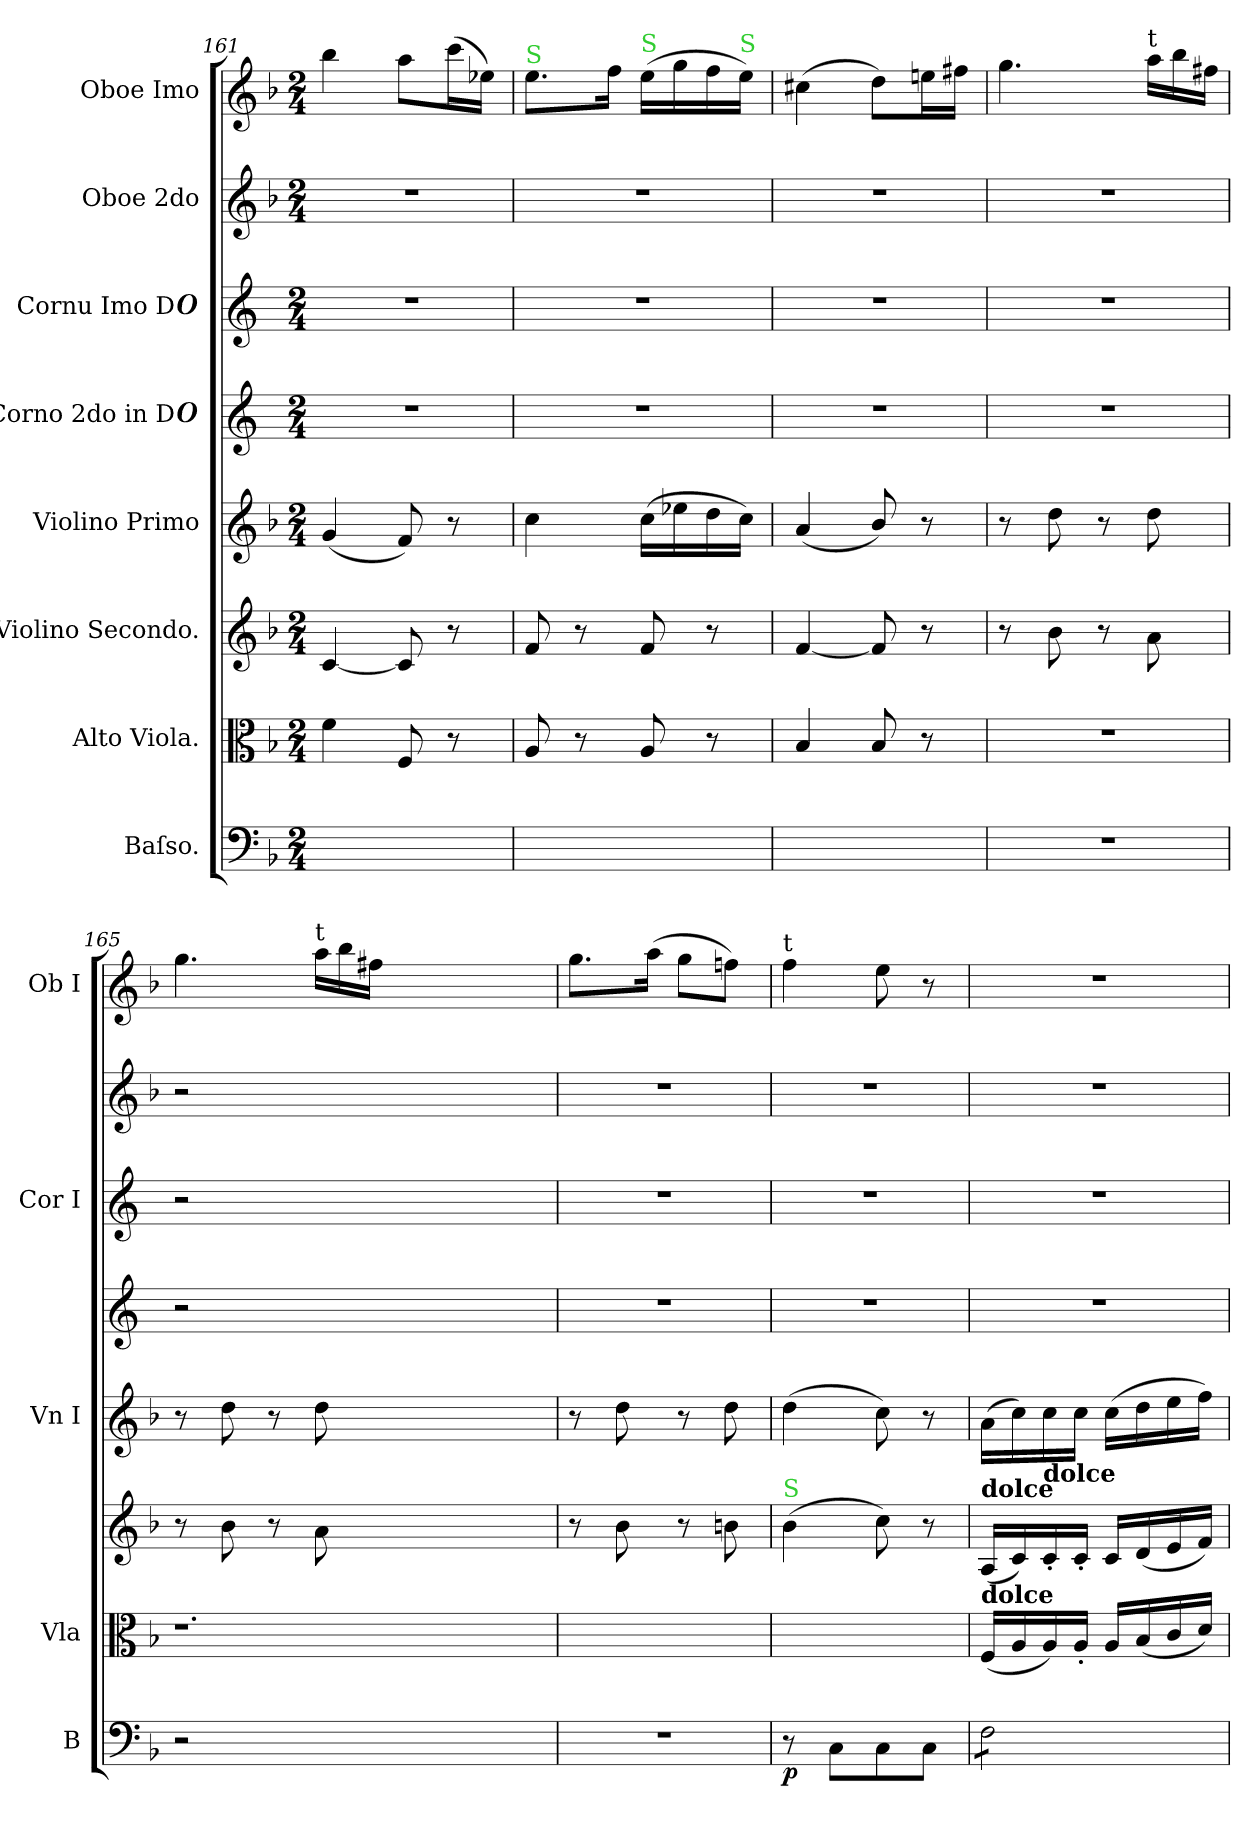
**kern	**dynam	**kern	**dynam	**kern	**kern	**kern	**kern	**kern	**kern
*part8	*part8	*part7	*part7	*part6	*part5	*part4	*part3	*part2	*part1
*staff8	*staff8	*staff7	*staff7	*staff6	*staff5	*staff4	*staff3	*staff2	*staff1
*I"Baſso.	*	*I"Alto Viola.	*	*I"Violino Secondo.	*I"Violino Primo	*I"Corno 2do in D#	*I"Cornu Imo D#	*I"Oboe 2do	*I"Oboe Imo
*I'B	*	*I'Vla	*	*	*I'Vn I	*	*I'Cor I	*	*I'Ob I
*clefF4	*	*clefC3	*	*clefG2	*clefG2	*clefG2	*clefG2	*clefG2	*clefG2
*	*	*	*	*	*	*ITrd-1c-2	*ITrd-1c-2	*	*
*k[b-]	*	*k[b-]	*	*k[b-]	*k[b-]	*k[f#c#]	*k[f#c#]	*k[b-]	*k[b-]
*F:	*	*F:	*	*F:	*F:	*	*	*F:	*F:
*M2/4	*	*M2/4	*	*M2/4	*M2/4	*M2/4	*M2/4	*M2/4	*M2/4
=161	=161	=161	=161	=161	=161	=161	=161	=161	=161
2ryy	.	4f\	.	[4c/	(4g/	2r	2r	2r	4bb-\
.	.	8F/	.	8c/]	8f/)	.	.	.	8aa\L
.	.	8r	.	8r	8r	.	.	.	(16ccc\L
.	.	.	.	.	.	.	.	.	16ee-X\JJ)
=162	=162	=162	=162	=162	=162	=162	=162	=162	=162
!	!	!	!	!	!	!	!	!	!LO:TX:a:color=limegreen:t=S
2ryy	.	8A/	.	8f/	4cc\	2r	2r	2r	8.ee\L
.	.	8r	.	8r	.	.	.	.	.
.	.	.	.	.	.	.	.	.	16ff\Jk
!	!	!	!	!	!	!	!	!	!LO:TX:a:color=limegreen:t=S
.	.	8A/	.	8f/	(16cc\LL	.	.	.	(16ee\LL
.	.	.	.	.	16ee-X\	.	.	.	16gg\
.	.	8r	.	8r	16dd\	.	.	.	16ff\
!	!	!	!	!	!	!	!	!	!LO:TX:a:color=limegreen:t=S
.	.	.	.	.	16cc\JJ)	.	.	.	16ee\JJ)
=163	=163	=163	=163	=163	=163	=163	=163	=163	=163
2ryy	.	4B-/	.	[4f/	(4a/	2r	2r	2r	(4cc#X\
.	.	8B-/	.	8f/]	8b-/)	.	.	.	8dd\L)
.	.	8r	.	8r	8r	.	.	.	16een\L
.	.	.	.	.	.	.	.	.	16ff#X\JJ
=164	=164	=164	=164	=164	=164	=164	=164	=164	=164
2r	.	2r	.	8r	8r	2r	2r	2r	4.gg\
.	.	.	.	8b-\	8dd\	.	.	.	.
.	.	.	.	8r	8r	.	.	.	.
*	*	*	*	*	*	*	*	*	*Xtuplet
!	!	!	!	!	!	!	!	!	!LO:TX:a:t=t
.	.	.	.	8a\	8dd\	.	.	.	24aa\LL
.	.	.	.	.	.	.	.	.	24bb-\
.	.	.	.	.	.	.	.	.	24ff#X\JJ
=165	=165	=165	=165	=165	=165	=165	=165	=165	=165
2r	.	1.r	.	8r	8r	2r	2r	2r	4.gg\
.	.	.	.	8b-\	8dd\	.	.	.	.
.	.	.	.	8r	8r	.	.	.	.
!	!	!	!	!	!	!	!	!	!LO:TX:a:t=t
.	.	.	.	8a\	8dd\	.	.	.	24aa\LL
.	.	.	.	.	.	.	.	.	24bb-\
.	.	.	.	.	.	.	.	.	24ff#X\JJ
1ryy	.	.	.	1ryy	1ryy	1ryy	1ryy	1ryy	1ryy
=166	=166	=166	=166	=166	=166	=166	=166	=166	=166
2r	.	2ryy	.	8r	8r	2r	2r	2r	8.gg\L
.	.	.	.	8b-\	8dd\	.	.	.	.
.	.	.	.	.	.	.	.	.	(16aa\Jk
.	.	.	.	8r	8r	.	.	.	8gg\L
.	.	.	.	8bn\	8dd\	.	.	.	8ffn\J)
=167	=167	=167	=167	=167	=167	=167	=167	=167	=167
!	!	!	!	!	!	!	!	!	!LO:TX:a:t=t
!	!	!	!	!LO:TX:a:color=limegreen:t=S	!	!	!	!	!
8r	p	2ryy	.	(4b-\	(4dd\	2r	2r	2r	4ff\
8C\L	.	.	.	.	.	.	.	.	.
8C\	.	.	.	8cc\)	8cc\)	.	.	.	8ee\
8C\J	.	.	.	8r	8r	.	.	.	8r
=168	=168	=168	=168	=168	=168	=168	=168	=168	=168
!	!	!	!	!LO:TX:a:B:t=dolce	!	!	!	!	!
!	!	!LO:TX:a:B:t=dolce	!	!	!	!	!	!	!
*tremolo	*	*	*	*	*	*	*	*	*
8F\L	.	(16F/LL	po.	(16A/LL	(16a\LL	2r	2r	2r	2r
.	.	16A/	.	16c/)	16cc\)	.	.	.	.
!	!	!	!	!	!LO:TX:b:B:t=dolce	!	!	!	!
8F\	.	16A/)	.	16c'/	16cc\	.	.	.	.
.	.	16A'/JJ	.	16c'/JJ	16cc\JJ	.	.	.	.
8F\	.	16A/LL	.	16c/LL	(16cc\LL	.	.	.	.
.	.	(16B-/	.	(16d/	16dd\	.	.	.	.
8F\J	.	16c/	.	16e/	16ee\	.	.	.	.
*Xtremolo	*	*	*	*	*	*	*	*	*
.	.	16d/JJ)	.	16f/JJ)	16ff\JJ)	.	.	.	.
=	=	=	=	=	=	=	=	=	=
*-	*-	*-	*-	*-	*-	*-	*-	*-	*-
